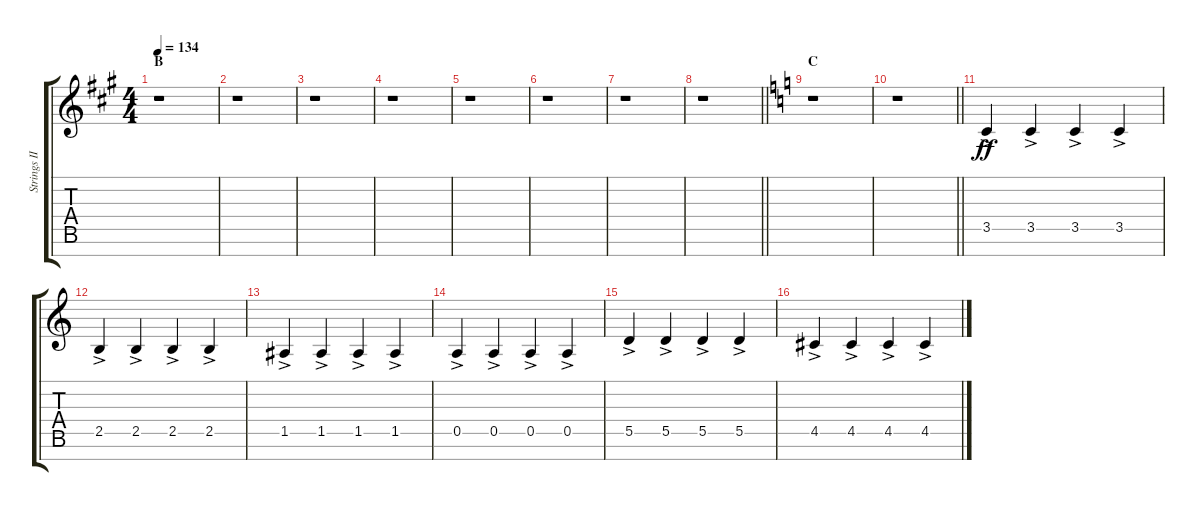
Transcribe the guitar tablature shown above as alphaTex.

\track ("Strings II" "Strings II") {instrument stringensemble1}
\staff {score tabs}
\tuning (E5 B4 G4 D4 A3 E3 B2) {hide}
\ts (4 4)
\section ("" "B")
\tempo 134
\clef g2
\ks a
r.1{dy ff} |
r.1 |
r.1 |
r.1 |
r.1 |
r.1 |
r.1 |
\barLineRight lightlight
r.1 |
\section ("" "C")
\ks c
r.1 |
\barLineRight lightlight
r.1 |
3.5{ac}.4{volume 9} 3.5{ac}.4 3.5{ac}.4 3.5{ac}.4 |
2.5{ac}.4 2.5{ac}.4 2.5{ac}.4 2.5{ac}.4 |
1.5{ac}.4 1.5{ac}.4 1.5{ac}.4 1.5{ac}.4 |
0.5{ac}.4 0.5{ac}.4 0.5{ac}.4 0.5{ac}.4 |
5.5{ac}.4 5.5{ac}.4 5.5{ac}.4 5.5{ac}.4 |
4.5{ac}.4 4.5{ac}.4 4.5{ac}.4 4.5{ac}.4
